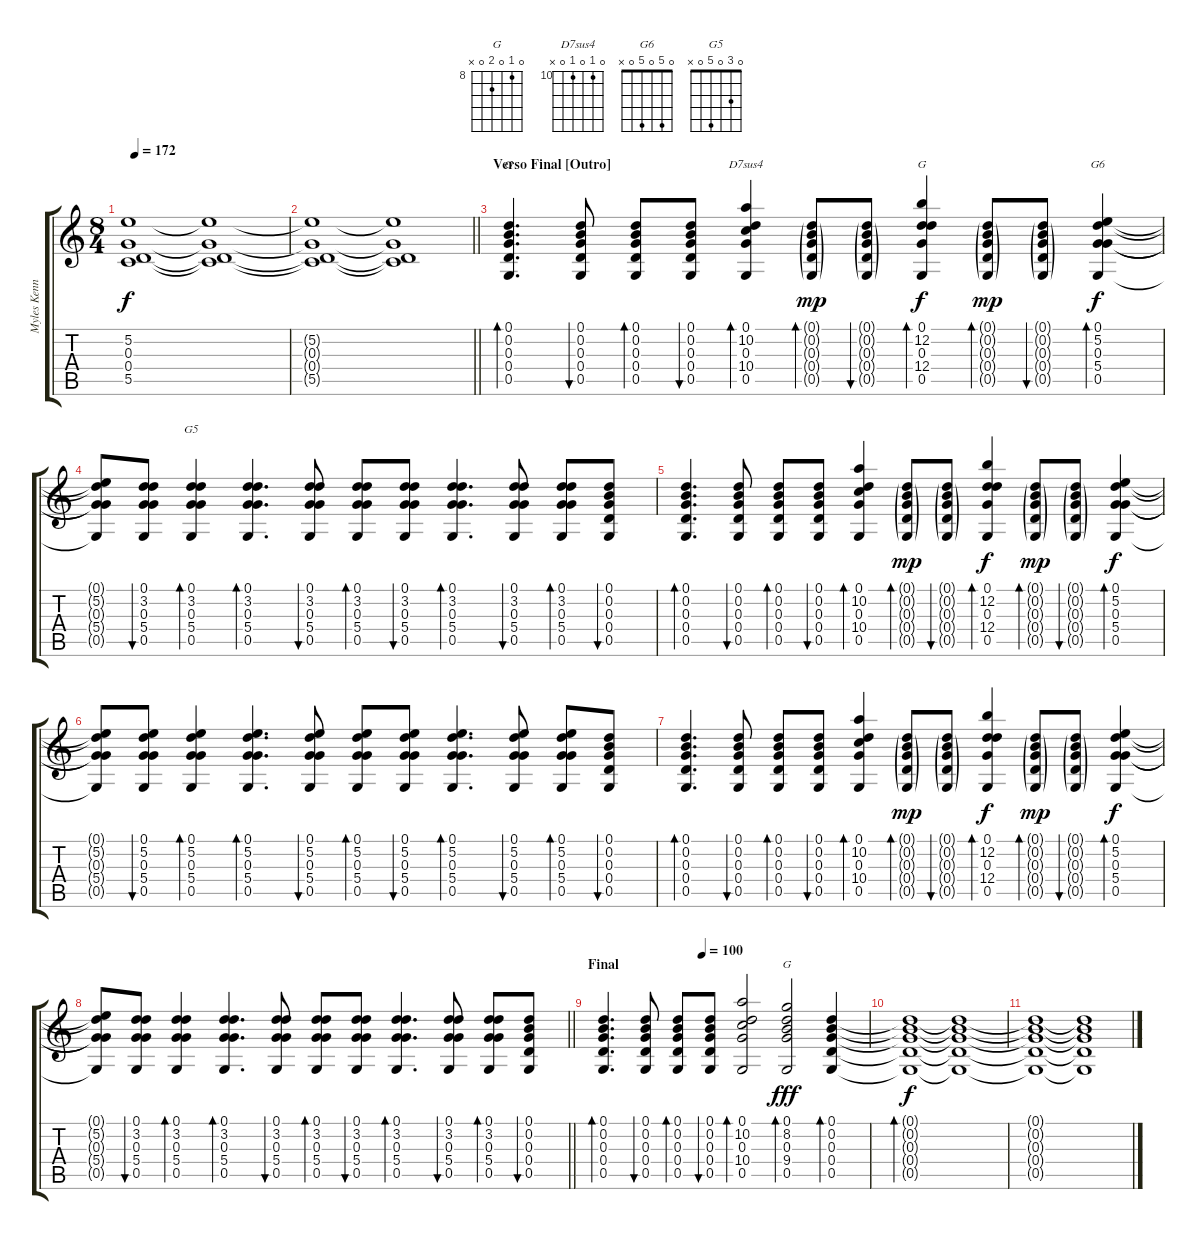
\track ("Myles Kennedy [Acoustic Guitar II]" "Myles Kenn") {instrument acousticguitarsteel}
\staff {score tabs}
\tuning (D4 B3 G3 D3 G2 D2) {hide}
\chord ("G" 0 0 0 0 0 x)
\chord ("D7sus4" 0 10 0 10 0 x) {firstfret 10}
\chord ("G" 0 12 0 12 0 x) {firstfret 12}
\chord ("G6" 0 5 0 5 0 x)
\chord ("G5" 0 3 0 5 0 x)
\chord ("G" 0 8 0 9 0 x) {firstfret 8}
\ts (8 4)
\tempo 172
\clef g2
\ks c
(5.2 0.3 0.4 5.5).1{dy f volume 3} (5.2{t} 0.3{t} 0.4{t} 5.5{t}).1 |
\barLineRight lightlight
(5.2{t} 0.3{t} 0.4{t} 5.5{t}).1 (5.2{t} 0.3{t} 0.4{t} 5.5{t}).1 |
\section ("" "Verso Final [Outro]")
(0.1 0.2 0.3 0.4 0.5).4{d bd 30 ch "G" volume 9} (0.1 0.2 0.3 0.4 0.5).8{bu 30} (0.1 0.2 0.3 0.4 0.5).8{bd 30} (0.1 0.2 0.3 0.4 0.5).8{bu 30} (0.1 10.2 0.3 10.4 0.5).4{bd 30 ch "D7sus4"} (0.1{g} 0.2{g} 0.3{g} 0.4{g} 0.5{g}).8{bd 30 dy mp} (0.1{g} 0.2{g} 0.3{g} 0.4{g} 0.5{g}).8{bu 30} (0.1 12.2 0.3 12.4 0.5).4{bd 30 ch "G" dy f} (0.1{g} 0.2{g} 0.3{g} 0.4{g} 0.5{g}).8{bd 30 dy mp} (0.1{g} 0.2{g} 0.3{g} 0.4{g} 0.5{g}).8{bu 30} (0.1 5.2 0.3 5.4 0.5).4{bd 60 ch "G6" dy f} |
(0.1{t} 5.2{t} 0.3{t} 5.4{t} 0.5{t}).8 (0.1 3.2 0.3 5.4 0.5).8{bu 30} (0.1 3.2 0.3 5.4 0.5).4{bd 30 ch "G5"} (0.1 3.2 0.3 5.4 0.5).4{d bd 30} (0.1 3.2 0.3 5.4 0.5).8{bu 30} (0.1 3.2 0.3 5.4 0.5).8{bd 30} (0.1 3.2 0.3 5.4 0.5).8{bu 30} (0.1 3.2 0.3 5.4 0.5).4{d bd 30} (0.1 3.2 0.3 5.4 0.5).8{bu 30} (0.1 3.2 0.3 5.4 0.5).8{bd 30} (0.1 0.2 0.3 0.4 0.5).8{bu 30} |
(0.1 0.2 0.3 0.4 0.5).4{d bd 30} (0.1 0.2 0.3 0.4 0.5).8{bu 30} (0.1 0.2 0.3 0.4 0.5).8{bd 30} (0.1 0.2 0.3 0.4 0.5).8{bu 30} (0.1 10.2 0.3 10.4 0.5).4{bd 30} (0.1{g} 0.2{g} 0.3{g} 0.4{g} 0.5{g}).8{bd 30 dy mp} (0.1{g} 0.2{g} 0.3{g} 0.4{g} 0.5{g}).8{bu 30} (0.1 12.2 0.3 12.4 0.5).4{bd 30 dy f} (0.1{g} 0.2{g} 0.3{g} 0.4{g} 0.5{g}).8{bd 30 dy mp} (0.1{g} 0.2{g} 0.3{g} 0.4{g} 0.5{g}).8{bu 30} (0.1 5.2 0.3 5.4 0.5).4{bd 60 dy f} |
(0.1{t} 5.2{t} 0.3{t} 5.4{t} 0.5{t}).8 (0.1 5.2 0.3 5.4 0.5).8{bu 30} (0.1 5.2 0.3 5.4 0.5).4{bd 30} (0.1 5.2 0.3 5.4 0.5).4{d bd 30} (0.1 5.2 0.3 5.4 0.5).8{bu 30} (0.1 5.2 0.3 5.4 0.5).8{bd 30} (0.1 5.2 0.3 5.4 0.5).8{bu 30} (0.1 5.2 0.3 5.4 0.5).4{d bd 30} (0.1 5.2 0.3 5.4 0.5).8{bu 30} (0.1 5.2 0.3 5.4 0.5).8{bd 30} (0.1 0.2 0.3 0.4 0.5).8{bu 30} |
(0.1 0.2 0.3 0.4 0.5).4{d bd 30} (0.1 0.2 0.3 0.4 0.5).8{bu 30} (0.1 0.2 0.3 0.4 0.5).8{bd 30} (0.1 0.2 0.3 0.4 0.5).8{bu 30} (0.1 10.2 0.3 10.4 0.5).4{bd 30} (0.1{g} 0.2{g} 0.3{g} 0.4{g} 0.5{g}).8{bd 30 dy mp} (0.1{g} 0.2{g} 0.3{g} 0.4{g} 0.5{g}).8{bu 30} (0.1 12.2 0.3 12.4 0.5).4{bd 30 dy f} (0.1{g} 0.2{g} 0.3{g} 0.4{g} 0.5{g}).8{bd 30 dy mp} (0.1{g} 0.2{g} 0.3{g} 0.4{g} 0.5{g}).8{bu 30} (0.1 5.2 0.3 5.4 0.5).4{bd 60 dy f} |
\barLineRight lightlight
(0.1{t} 5.2{t} 0.3{t} 5.4{t} 0.5{t}).8 (0.1 3.2 0.3 5.4 0.5).8{bu 30} (0.1 3.2 0.3 5.4 0.5).4{bd 30} (0.1 3.2 0.3 5.4 0.5).4{d bd 30} (0.1 3.2 0.3 5.4 0.5).8{bu 30} (0.1 3.2 0.3 5.4 0.5).8{bd 30} (0.1 3.2 0.3 5.4 0.5).8{bu 30} (0.1 3.2 0.3 5.4 0.5).4{d bd 30} (0.1 3.2 0.3 5.4 0.5).8{bu 30} (0.1 3.2 0.3 5.4 0.5).8{bd 30} (0.1 0.2 0.3 0.4 0.5).8{bu 30} |
\section ("" "Final")
\tempo (100 0.375)
(0.1 0.2 0.3 0.4 0.5).4{d bd 30} (0.1 0.2 0.3 0.4 0.5).8{bu 30} (0.1 0.2 0.3 0.4 0.5).8{bd 30} (0.1 0.2 0.3 0.4 0.5).8{bu 30} (0.1 10.2 0.3 10.4 0.5).2{bd 30} (0.1 8.2 0.3 9.4 0.5).2{bd 240 ch "G" dy fff} (0.1 0.2 0.3 0.4 0.5).4{bd 480} |
(0.1{t} 0.2{t} 0.3{t} 0.4{t} 0.5{t}).1{bd 480 dy f} (0.1{t} 0.2{t} 0.3{t} 0.4{t} 0.5{t}).1 |
(0.1{t} 0.2{t} 0.3{t} 0.4{t} 0.5{t}).1 (0.1{t} 0.2{t} 0.3{t} 0.4{t} 0.5{t}).1
